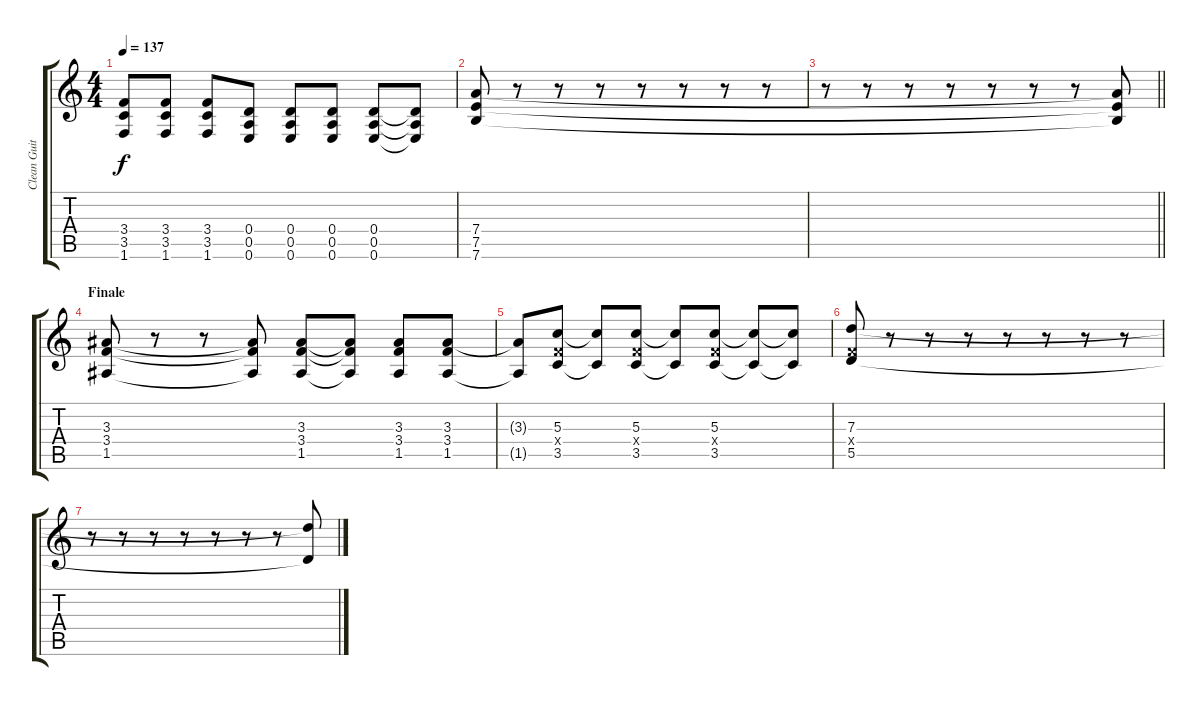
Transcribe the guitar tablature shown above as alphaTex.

\track ("Clean Guitar (Stephen)" "Clean Guit") {instrument distortionguitar}
\staff {score tabs}
\tuning (E4 B3 G3 D3 A2 E2) {hide}
\ts (4 4)
\tempo 137
\clef g2
\ks c
(3.4 3.5 1.6).8{dy f} (3.4 3.5 1.6).8 (3.4 3.5 1.6).8 (0.4 0.5 0.6).8 (0.4 0.5 0.6).8 (0.4 0.5 0.6).8 (0.4 0.5 0.6).8 (0.4{t} 0.5{t} 0.6{t}).8 |
(7.4 7.5 7.6).8 r.8 r.8 r.8 r.8 r.8 r.8 r.8 |
\barLineRight lightlight
r.8 r.8 r.8 r.8 r.8 r.8 r.8 (7.4{t} 7.5{t} 7.6{t}).8 |
\section ("" "Finale")
(3.3 3.4 1.5).8{volume 10 instrument electricguitarclean} r.8 r.8 (3.3{t} 3.4{t} 1.5{t}).8 (3.3 3.4 1.5).8 (3.3{t} 3.4{t} 1.5{t}).8 (3.3 3.4 1.5).8 (3.3 3.4 1.5).8 |
(3.3{t} 1.5{t}).8 (5.3 3.4{x} 3.5).8 (5.3{t} 3.5{t}).8 (5.3 3.4{x} 3.5).8 (5.3{t} 3.5{t}).8 (5.3 3.4{x} 3.5).8 (5.3{t} 3.5{t}).8 (5.3{t} 3.5{t}).8 |
(7.3 3.4{x} 5.5).8 r.8 r.8 r.8 r.8 r.8 r.8 r.8 |
r.8 r.8 r.8 r.8 r.8 r.8 r.8 (7.3{t} 5.5{t}).8
